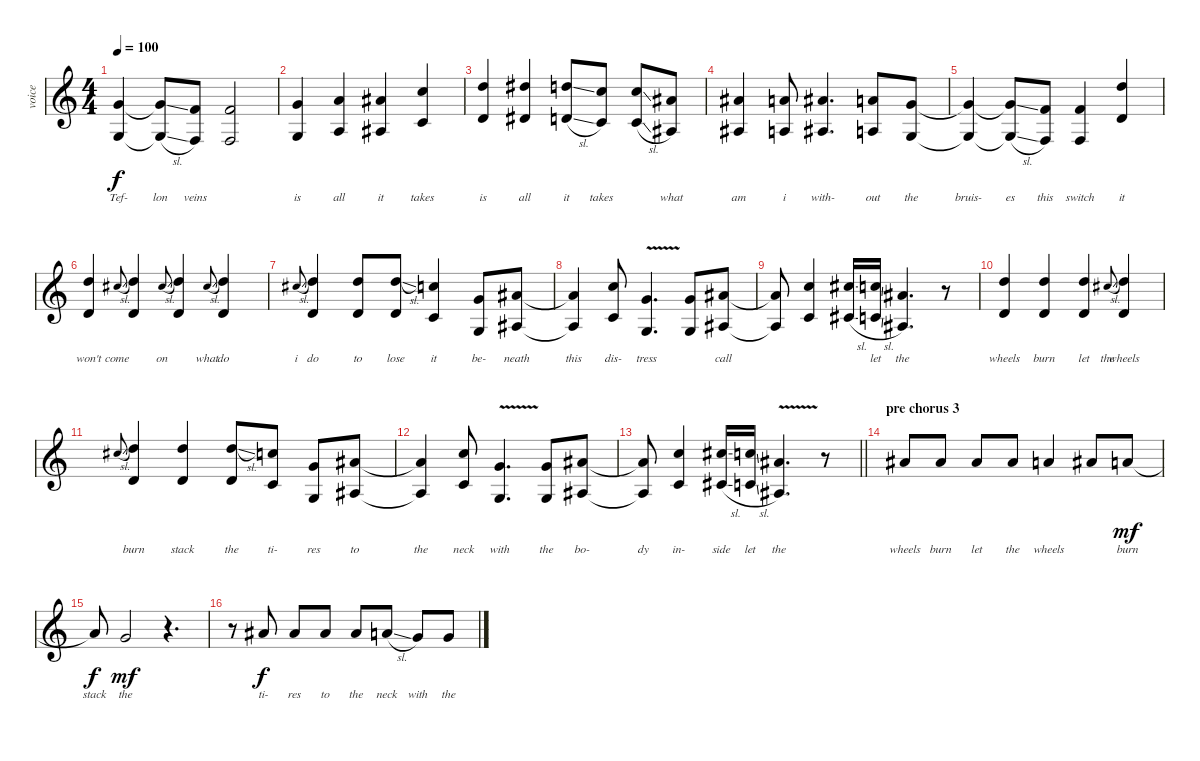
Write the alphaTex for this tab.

\track ("voice" "voice") {instrument sopranosax}
\staff {score}
\tuning (E4 B3 G3 D3 A2 E2) {hide}
\ts (4 4)
\tempo 100
\clef g2
\ks c
(3.1{t} 5.4{t}).4{lyrics (0 "Tef-") lyrics (1 "") lyrics (2 "") lyrics (3 "") lyrics (4 "") dy f} (3.1{sl t} 5.4{sl t}).8{lyrics (0 "lon") lyrics (1 "") lyrics (2 "") lyrics (3 "") lyrics (4 "")} (1.1 3.4).8{lyrics (0 "veins") lyrics (1 "") lyrics (2 "") lyrics (3 "") lyrics (4 "")} (1.1 3.4).2{lyrics (0 "") lyrics (1 "") lyrics (2 "") lyrics (3 "") lyrics (4 "")} |
(3.1 0.3).4{lyrics (0 "is") lyrics (1 "") lyrics (2 "") lyrics (3 "") lyrics (4 "")} (5.1 2.3).4{lyrics (0 "all") lyrics (1 "") lyrics (2 "") lyrics (3 "") lyrics (4 "")} (6.1 3.3).4{lyrics (0 "it") lyrics (1 "") lyrics (2 "") lyrics (3 "") lyrics (4 "")} (8.1 1.2).4{lyrics (0 "takes") lyrics (1 "") lyrics (2 "") lyrics (3 "") lyrics (4 "")} |
(10.1 3.2).4{lyrics (0 "is") lyrics (1 "") lyrics (2 "") lyrics (3 "") lyrics (4 "")} (11.1 4.2).4{lyrics (0 "all") lyrics (1 "") lyrics (2 "") lyrics (3 "") lyrics (4 "")} (10.1{sl} 3.2{sl}).8{lyrics (0 "it") lyrics (1 "") lyrics (2 "") lyrics (3 "") lyrics (4 "")} (8.1 1.2).8{lyrics (0 "takes") lyrics (1 "") lyrics (2 "") lyrics (3 "") lyrics (4 "")} (8.1{sl} 5.3{sl}).8{lyrics (0 "") lyrics (1 "") lyrics (2 "") lyrics (3 "") lyrics (4 "")} (6.1 3.3).8{lyrics (0 "what") lyrics (1 "") lyrics (2 "") lyrics (3 "") lyrics (4 "")} |
(6.1 3.3).4{lyrics (0 "am") lyrics (1 "") lyrics (2 "") lyrics (3 "") lyrics (4 "")} (5.1 2.3).8{lyrics (0 "i") lyrics (1 "") lyrics (2 "") lyrics (3 "") lyrics (4 "")} (6.1 3.3).4{d lyrics (0 "with-") lyrics (1 "") lyrics (2 "") lyrics (3 "") lyrics (4 "")} (5.1 2.3).8{lyrics (0 "out") lyrics (1 "") lyrics (2 "") lyrics (3 "") lyrics (4 "")} (3.1 5.4).8{lyrics (0 "the") lyrics (1 "") lyrics (2 "") lyrics (3 "") lyrics (4 "")} |
(3.1{t} 5.4{t}).4{lyrics (0 "bruis-") lyrics (1 "") lyrics (2 "") lyrics (3 "") lyrics (4 "")} (3.1{sl t} 5.4{sl t}).8{lyrics (0 "es") lyrics (1 "") lyrics (2 "") lyrics (3 "") lyrics (4 "")} (1.1 3.4).8{lyrics (0 "this") lyrics (1 "") lyrics (2 "") lyrics (3 "") lyrics (4 "")} (1.1 3.4).4{lyrics (0 "switch") lyrics (1 "") lyrics (2 "") lyrics (3 "") lyrics (4 "")} (10.1 3.2).4{lyrics (0 "it") lyrics (1 "") lyrics (2 "") lyrics (3 "") lyrics (4 "")} |
(10.1 3.2).4{lyrics (0 "won't") lyrics (1 "") lyrics (2 "") lyrics (3 "") lyrics (4 "")} 9.1{sl}.8{lyrics (0 "come") lyrics (1 "") lyrics (2 "") lyrics (3 "") lyrics (4 "") gr onbeat} (10.1 3.2).4{lyrics (0 "") lyrics (1 "") lyrics (2 "") lyrics (3 "") lyrics (4 "")} 9.1{sl}.8{lyrics (0 "on") lyrics (1 "") lyrics (2 "") lyrics (3 "") lyrics (4 "") gr onbeat} (10.1 3.2).4{lyrics (0 "") lyrics (1 "") lyrics (2 "") lyrics (3 "") lyrics (4 "")} 9.1{sl}.8{lyrics (0 "what") lyrics (1 "") lyrics (2 "") lyrics (3 "") lyrics (4 "") gr onbeat} (10.1 3.2).4{lyrics (0 "do") lyrics (1 "") lyrics (2 "") lyrics (3 "") lyrics (4 "")} |
9.1{sl}.8{lyrics (0 "i") lyrics (1 "") lyrics (2 "") lyrics (3 "") lyrics (4 "") gr onbeat} (10.1 3.2).4{lyrics (0 "do") lyrics (1 "") lyrics (2 "") lyrics (3 "") lyrics (4 "")} (10.1 3.2).8{lyrics (0 "to") lyrics (1 "") lyrics (2 "") lyrics (3 "") lyrics (4 "")} (10.1{sl} 3.2).8{lyrics (0 "lose") lyrics (1 "") lyrics (2 "") lyrics (3 "") lyrics (4 "")} (8.1 1.2).4{lyrics (0 "it") lyrics (1 "") lyrics (2 "") lyrics (3 "") lyrics (4 "")} (3.1 0.3).8{lyrics (0 "be-") lyrics (1 "") lyrics (2 "") lyrics (3 "") lyrics (4 "")} (6.1 3.3).8{lyrics (0 "neath") lyrics (1 "") lyrics (2 "") lyrics (3 "") lyrics (4 "")} |
(6.1{t} 3.3{t}).4{lyrics (0 "this") lyrics (1 "") lyrics (2 "") lyrics (3 "") lyrics (4 "")} (8.1 1.2).8{lyrics (0 "dis-") lyrics (1 "") lyrics (2 "") lyrics (3 "") lyrics (4 "")} (3.1{v} 0.3).4{d lyrics (0 "tress") lyrics (1 "") lyrics (2 "") lyrics (3 "") lyrics (4 "")} (3.1 0.3).8{lyrics (0 "") lyrics (1 "") lyrics (2 "") lyrics (3 "") lyrics (4 "")} (6.1 3.3).8{lyrics (0 "call") lyrics (1 "") lyrics (2 "") lyrics (3 "") lyrics (4 "")} |
(6.1{t} 3.3{t}).8{lyrics (0 "") lyrics (1 "") lyrics (2 "") lyrics (3 "") lyrics (4 "")} (8.1 1.2).4{lyrics (0 "") lyrics (1 "") lyrics (2 "") lyrics (3 "") lyrics (4 "")} (9.1{sl} 6.3{sl}).16{lyrics (0 "") lyrics (1 "") lyrics (2 "") lyrics (3 "") lyrics (4 "")} (8.1{sl} 5.3{sl}).16{lyrics (0 "let") lyrics (1 "") lyrics (2 "") lyrics (3 "") lyrics (4 "")} (6.1 3.3).4{d lyrics (0 "the") lyrics (1 "") lyrics (2 "") lyrics (3 "") lyrics (4 "")} r.8 |
(10.1 3.2).4{lyrics (0 "wheels") lyrics (1 "") lyrics (2 "") lyrics (3 "") lyrics (4 "")} (10.1 3.2).4{lyrics (0 "burn") lyrics (1 "") lyrics (2 "") lyrics (3 "") lyrics (4 "")} (10.1 3.2).4{lyrics (0 "let") lyrics (1 "") lyrics (2 "") lyrics (3 "") lyrics (4 "")} 9.1{sl}.8{lyrics (0 "the") lyrics (1 "") lyrics (2 "") lyrics (3 "") lyrics (4 "") gr onbeat} (10.1 3.2).4{lyrics (0 "wheels") lyrics (1 "") lyrics (2 "") lyrics (3 "") lyrics (4 "")} |
9.1{sl}.8{lyrics (0 "") lyrics (1 "") lyrics (2 "") lyrics (3 "") lyrics (4 "") gr onbeat} (10.1 3.2).4{lyrics (0 "burn") lyrics (1 "") lyrics (2 "") lyrics (3 "") lyrics (4 "")} (10.1 3.2).4{lyrics (0 "stack") lyrics (1 "") lyrics (2 "") lyrics (3 "") lyrics (4 "")} (10.1{sl} 3.2).8{lyrics (0 "the") lyrics (1 "") lyrics (2 "") lyrics (3 "") lyrics (4 "")} (8.1 1.2).8{lyrics (0 "ti-") lyrics (1 "") lyrics (2 "") lyrics (3 "") lyrics (4 "")} (3.1 0.3).8{lyrics (0 "res") lyrics (1 "") lyrics (2 "") lyrics (3 "") lyrics (4 "")} (6.1 3.3).8{lyrics (0 "to") lyrics (1 "") lyrics (2 "") lyrics (3 "") lyrics (4 "")} |
(6.1{t} 3.3{t}).4{lyrics (0 "the") lyrics (1 "") lyrics (2 "") lyrics (3 "") lyrics (4 "")} (8.1 1.2).8{lyrics (0 "neck") lyrics (1 "") lyrics (2 "") lyrics (3 "") lyrics (4 "")} (3.1{v} 0.3).4{d lyrics (0 "with") lyrics (1 "") lyrics (2 "") lyrics (3 "") lyrics (4 "")} (3.1 0.3).8{lyrics (0 "the") lyrics (1 "") lyrics (2 "") lyrics (3 "") lyrics (4 "")} (6.1 3.3).8{lyrics (0 "bo-") lyrics (1 "") lyrics (2 "") lyrics (3 "") lyrics (4 "")} |
\barLineRight lightlight
(6.1{t} 3.3{t}).8{lyrics (0 "dy") lyrics (1 "") lyrics (2 "") lyrics (3 "") lyrics (4 "")} (8.1 1.2).4{lyrics (0 "in-") lyrics (1 "") lyrics (2 "") lyrics (3 "") lyrics (4 "")} (9.1{sl} 6.3{sl}).16{lyrics (0 "side") lyrics (1 "") lyrics (2 "") lyrics (3 "") lyrics (4 "")} (8.1{sl} 5.3{sl}).16{lyrics (0 "let") lyrics (1 "") lyrics (2 "") lyrics (3 "") lyrics (4 "")} (6.1 3.3{v}).4{d lyrics (0 "the") lyrics (1 "") lyrics (2 "") lyrics (3 "") lyrics (4 "")} r.8 |
\section ("" "pre chorus 3")
6.1.8{lyrics (0 "wheels") lyrics (1 "") lyrics (2 "") lyrics (3 "") lyrics (4 "")} 6.1.8{lyrics (0 "burn") lyrics (1 "") lyrics (2 "") lyrics (3 "") lyrics (4 "")} 6.1.8{lyrics (0 "let") lyrics (1 "") lyrics (2 "") lyrics (3 "") lyrics (4 "")} 6.1.8{lyrics (0 "the") lyrics (1 "") lyrics (2 "") lyrics (3 "") lyrics (4 "")} 5.1.4{lyrics (0 "wheels") lyrics (1 "") lyrics (2 "") lyrics (3 "") lyrics (4 "")} 6.1.8{lyrics (0 "") lyrics (1 "") lyrics (2 "") lyrics (3 "") lyrics (4 "")} 5.1.8{lyrics (0 "burn") lyrics (1 "") lyrics (2 "") lyrics (3 "") lyrics (4 "") dy mf} |
5.1{t}.8{lyrics (0 "stack") lyrics (1 "") lyrics (2 "") lyrics (3 "") lyrics (4 "") dy f} 3.1.2{lyrics (0 "the") lyrics (1 "") lyrics (2 "") lyrics (3 "") lyrics (4 "") dy mf} r.4{d} |
r.8 6.1.8{lyrics (0 "ti-") lyrics (1 "") lyrics (2 "") lyrics (3 "") lyrics (4 "") dy f} 6.1.8{lyrics (0 "res") lyrics (1 "") lyrics (2 "") lyrics (3 "") lyrics (4 "")} 6.1.8{lyrics (0 "to") lyrics (1 "") lyrics (2 "") lyrics (3 "") lyrics (4 "")} 6.1.8{lyrics (0 "the") lyrics (1 "") lyrics (2 "") lyrics (3 "") lyrics (4 "")} 5.1{sl}.8{lyrics (0 "neck") lyrics (1 "") lyrics (2 "") lyrics (3 "") lyrics (4 "")} 3.1.8{lyrics (0 "with") lyrics (1 "") lyrics (2 "") lyrics (3 "") lyrics (4 "")} 8.2{sl}.8{lyrics (0 "the") lyrics (1 "") lyrics (2 "") lyrics (3 "") lyrics (4 "")}
